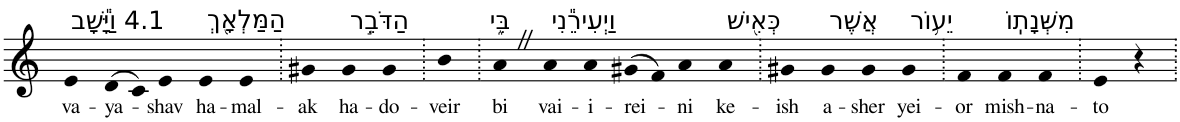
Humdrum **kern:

**kern	**text
*part1	*part1
*staff1	*staff1
*I"Piano	*
*I'Pno	*
*clefG2	*
*k[]	*
=1	=1
!LO:TX:a:t=4.1 וַיָּ֕שָׁב	!
!	!LO:LY:b
4e	va-
!	!LO:LY:b
(>8d	-ya-
8c)	.
!	!LO:LY:b
4e	-shav
!LO:TX:a:t=הַמַּלְאָ֖ךְ	!
!	!LO:LY:b
4e	ha-
!	!LO:LY:b
4e	-mal-
=2.	=2.
!	!LO:LY:b
4g#X	-ak
!LO:TX:a:t=הַדֹּבֵ֣ר	!
!	!LO:LY:b
4g#	ha-
!	!LO:LY:b
4g#	-do-
=3.	=3.
!	!LO:LY:b
4b	-veir
=4.	=4.
!LO:TX:a:t=בִּ֑י	!
!	!LO:LY:b
4aZ	bi
!LO:TX:a:t=וַיְעִירֵ֕נִי	!
!	!LO:LY:b
4a	vai-
!	!LO:LY:b
4a	-i-
!	!LO:LY:b
(>8g#X	-rei-
8f)	.
!	!LO:LY:b
4a	-ni
!LO:TX:a:t=כְּאִ֖ישׁ	!
!	!LO:LY:b
4a	ke-
=5.	=5.
!	!LO:LY:b
4g#X	-ish
!LO:TX:a:t=אֲשֶׁר	!
!	!LO:LY:b
4g#	a-
!	!LO:LY:b
4g#	-sher
!LO:TX:a:t=יֵע֥וֹר	!
!	!LO:LY:b
4g#	yei-
=6.	=6.
!	!LO:LY:b
4f	-or
!LO:TX:a:t=מִשְּׁנָתֽוֹ	!
!	!LO:LY:b
4f	mish-
!	!LO:LY:b
4f	-na-
=7.	=7.
!	!LO:LY:b
4e	-to
4r	.
=.	=.
*-	*-
